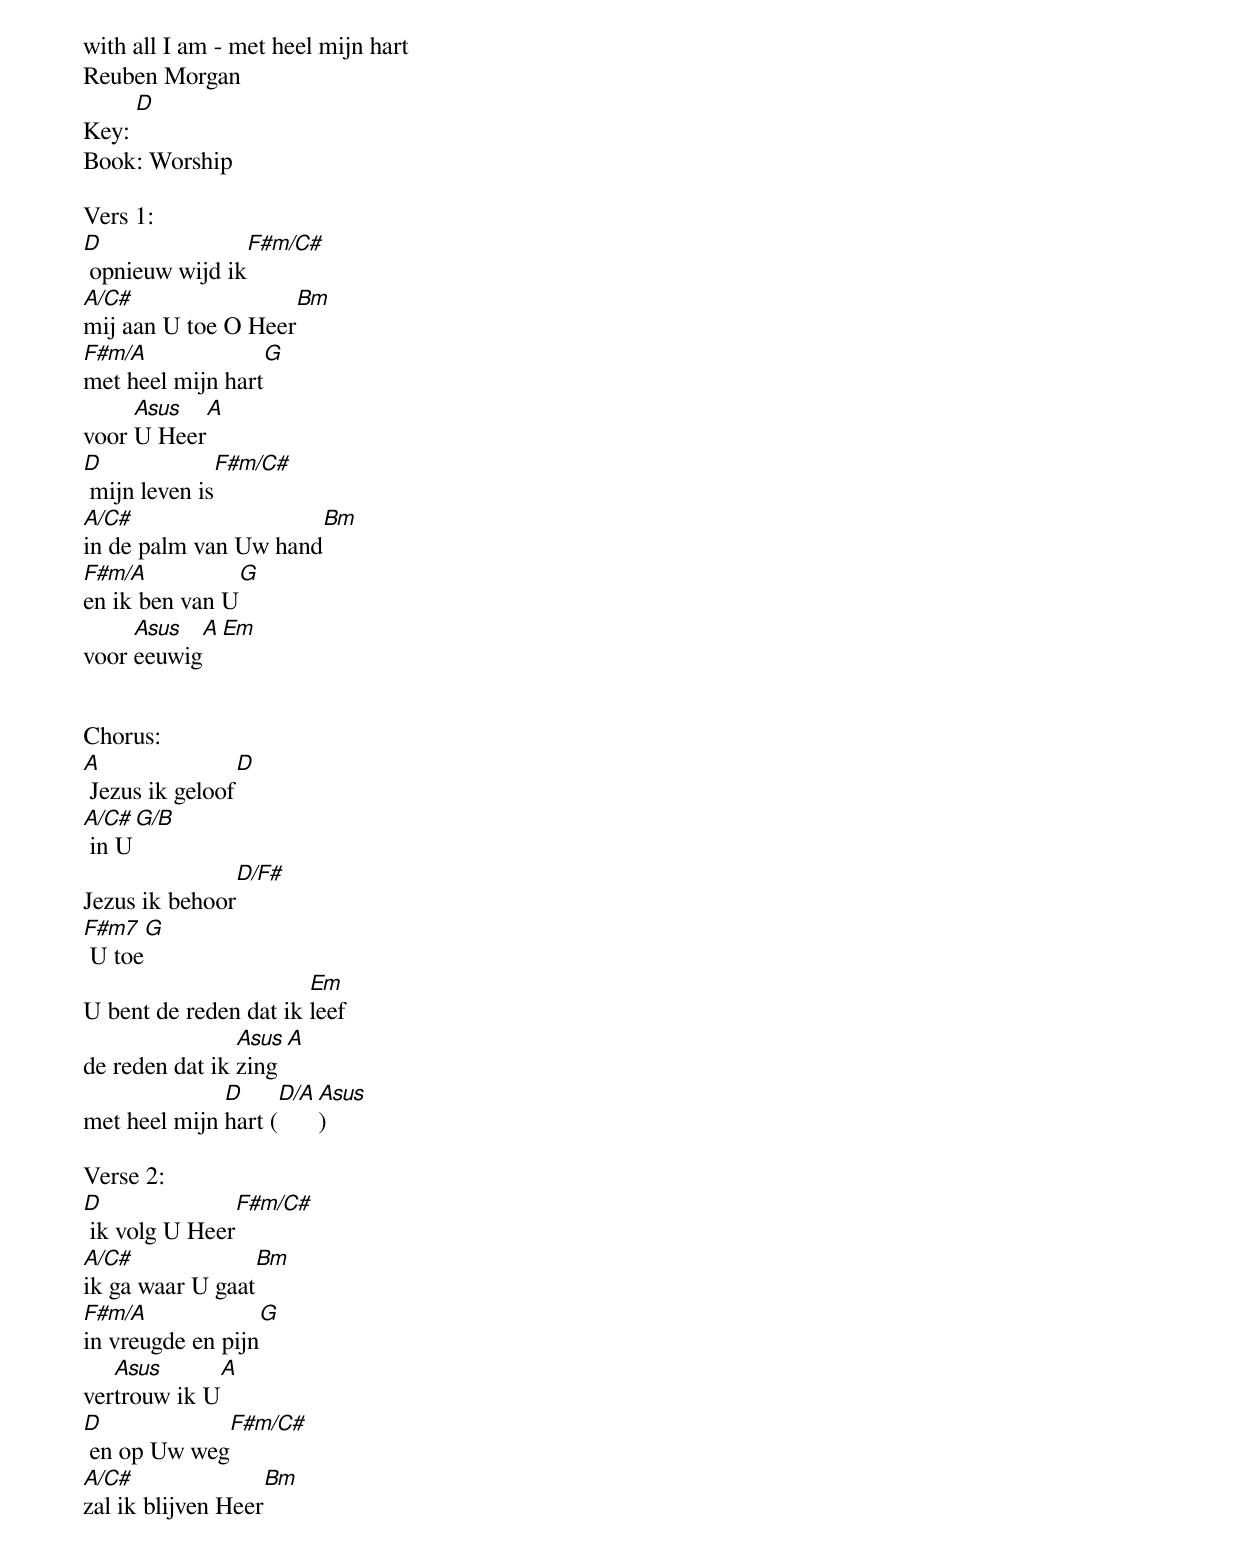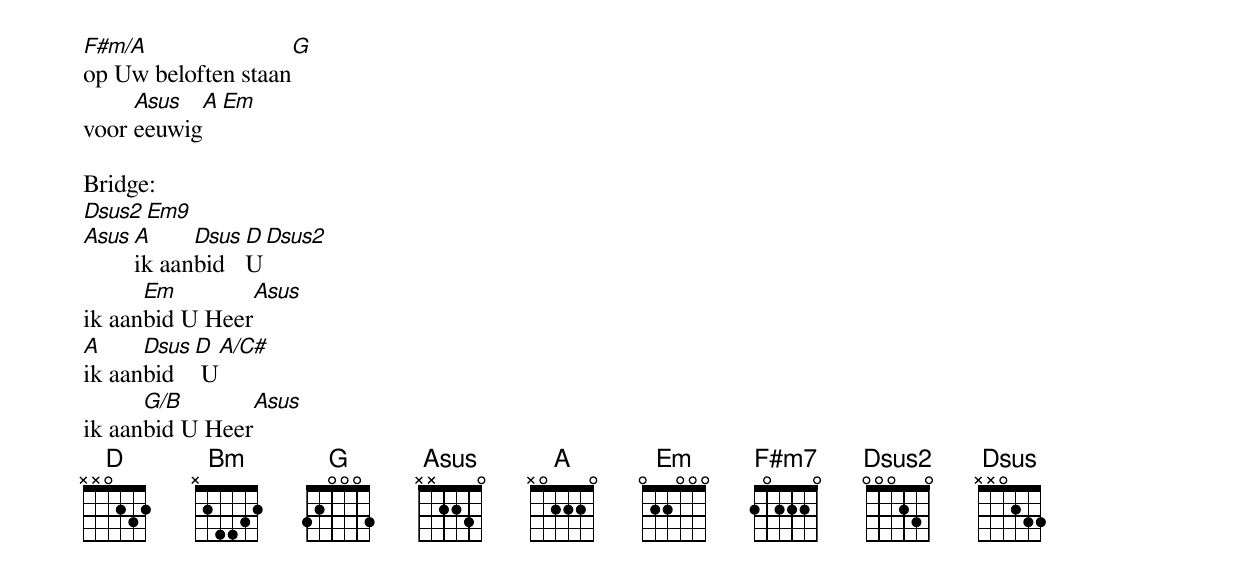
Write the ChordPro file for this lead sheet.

with all I am - met heel mijn hart
Reuben Morgan
Key: [D]
Book: Worship

Vers 1:
[D] opnieuw wijd ik[F#m/C#]
[A/C#]mij aan U toe O Heer[Bm]
[F#m/A]met heel mijn hart[G]
voor [Asus]U Heer[A]
[D] mijn leven is[F#m/C#]
[A/C#]in de palm van Uw hand[Bm]
[F#m/A]en ik ben van U[G]
voor [Asus]eeuwig[A][Em]


Chorus:
[A] Jezus ik geloof[D]
[A/C#] in U[G/B]
Jezus ik behoor[D/F#]
[F#m7] U toe[G]
U bent de reden dat ik [Em]leef
de reden dat ik [Asus]zing[A]
met heel mijn [D]hart ([D/A][Asus])

Verse 2:
[D] ik volg U Heer[F#m/C#]
[A/C#]ik ga waar U gaat[Bm]
[F#m/A]in vreugde en pijn[G]
ver[Asus]trouw ik U[A]
[D] en op Uw weg[F#m/C#]
[A/C#]zal ik blijven Heer[Bm]
[F#m/A]op Uw beloften staan[G]
voor [Asus]eeuwig[A][Em]

Bridge:
[Dsus2][Em9]
[Asus][A]ik aan[Dsus]bid [D]U[Dsus2]
ik aan[Em]bid U Heer[Asus]
[A]ik aan[Dsus]bid[D] U[A/C#]
ik aan[G/B]bid U Heer[Asus]
